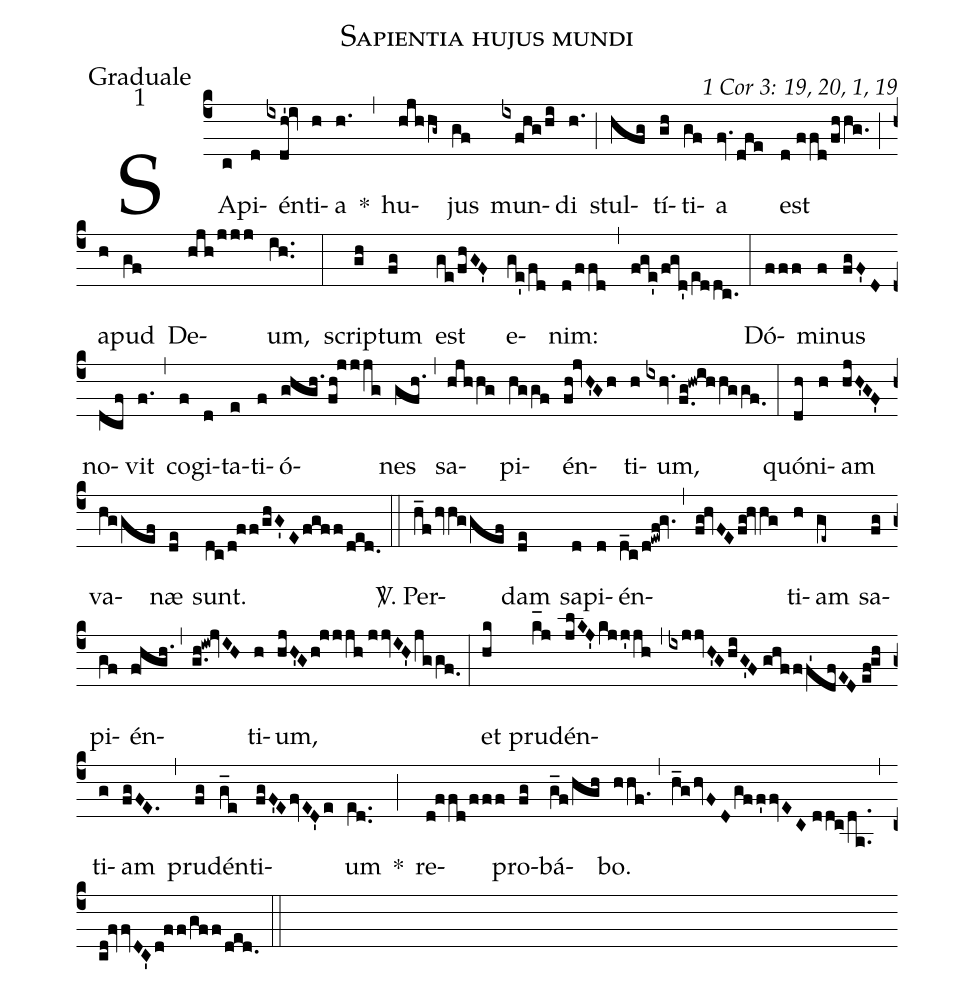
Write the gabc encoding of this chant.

name: Sapientia hujus mundi;
office-part: Graduale;
mode: 1;
commentary: 1 Cor 3: 19, 20, 1, 19;
%%
(c4) SA(c)pi(d)én(ixdh'!iv)ti(h)a(h.) *(,) hu(hjhhg~)jus(gf) mun(ixfhg/hi)di(h.) (;) stul(hfg)tí(gh)ti(gf)a(fv.dfe) est(d//ffd/fhhg.) (;) a(h)pud(gf) De(hjh/jjj)um,(ih..) (:)
scrip(gh)tum(fg) est(ge/fhGF') e(ge'/fd)nim:(d/ffd) (,) (fge'/fgd'/e[ll:1]ddc.) (:)
Dó(fff)mi(f)nus(fgF'D) no(dcf)vit(f.) (,) co(f)gi(d)ta(e)ti(f)ó(ghgh./fh!jjjg)nes(gfh.) (,) sa(hjhhg)pi(hggf)én(fh!jvH'Gh)ti(h)um,(ixhv.f.g!hwihhggf.0) (:)
quón(dh)i(h)am(hjH'GF') va(hggef)næ(de) sunt.(dc/d!ff/ghG'Efgff/ded.) (::)
<sp>V/</sp>. Per(h_fhvhggef)dam(de) sa(d)pi(d)én(d_c/d!ewf!gv.)(,)(fg!hvFEfg!hvhg)ti(h)am(ge~) sa(fg)pi(gf)én(f!hgh.)(,)(g.h!iw!jvIH)ti(h)um,(hjH'Gh!jjjh//jjvIH'jggf.0) (:)
et(hk) pru(k_[hl:1]j)dén(jlKJ'kjj'jh)(,)(ixjjvH'GhiG'F//ghfff'1dfED//ef!gh)ti(g)am(fgFE.) (,) pru(fg)dén(g_e)ti(fgF'EfvED'e)um(e[ll:1]d..) *(;) re(d!ffd/fff)pro(fg)bá(g_f/hgh)bo.(hhf.) (,) (h_ghvFDgff'fvEC//ddc/da..) (,) (cd!fvvDC'd!ff/gff/ded.) (::)
